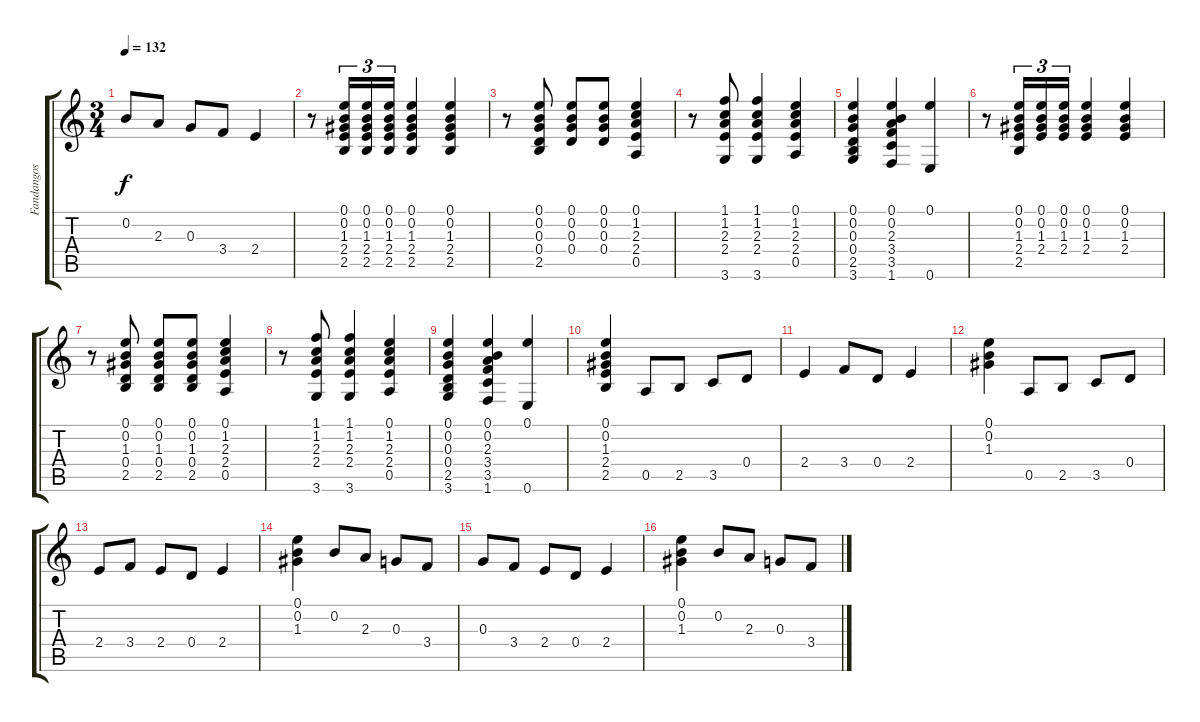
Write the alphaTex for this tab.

\track ("Fandangos     " "Fandangos ") {instrument acousticguitarnylon}
\staff {score tabs}
\tuning (E4 B3 G3 D3 A2 E2) {hide}
\ts (3 4)
\tempo 132
\clef g2
\ks c
0.2.8{dy f} 2.3.8 0.3.8 3.4.8 2.4.4 |
r.8 (0.1 0.2 1.3 2.4 2.5).16{tu (3 2)} (0.1 0.2 1.3 2.4 2.5).16{tu (3 2)} (0.1 0.2 1.3 2.4 2.5).16{tu (3 2)} (0.1 0.2 1.3 2.4 2.5).4 (0.1 0.2 1.3 2.4 2.5).4 |
r.8 (0.1 0.2 0.3 0.4 2.5).8 (0.1 0.2 0.3 0.4).8 (0.1 0.2 0.3 0.4).8 (0.1 1.2 2.3 2.4 0.5).4 |
r.8 (1.1 1.2 2.3 2.4 3.6).8 (1.1 1.2 2.3 2.4 3.6).4 (0.1 1.2 2.3 2.4 0.5).4 |
(0.1 0.2 0.3 0.4 2.5 3.6).4 (0.1 0.2 2.3 3.4 3.5 1.6).4 (0.1 0.6).4 |
r.8 (0.1 0.2 1.3 2.4 2.5).16{tu (3 2)} (0.1 0.2 1.3 2.4).16{tu (3 2)} (0.1 0.2 1.3 2.4).16{tu (3 2)} (0.1 0.2 1.3 2.4).4 (0.1 0.2 1.3 2.4).4 |
r.8 (0.1 0.2 1.3 0.4 2.5).8 (0.1 0.2 1.3 0.4 2.5).8 (0.1 0.2 1.3 0.4 2.5).8 (0.1 1.2 2.3 2.4 0.5).4 |
r.8 (1.1 1.2 2.3 2.4 3.6).8 (1.1 1.2 2.3 2.4 3.6).4 (0.1 1.2 2.3 2.4 0.5).4 |
(0.1 0.2 0.3 0.4 2.5 3.6).4 (0.1 0.2 2.3 3.4 3.5 1.6).4 (0.1 0.6).4 |
(0.1 0.2 1.3 2.4 2.5).4 0.5.8 2.5.8 3.5.8 0.4.8 |
2.4.4 3.4.8 0.4.8 2.4.4 |
(0.1 0.2 1.3).4 0.5.8 2.5.8 3.5.8 0.4.8 |
2.4.8 3.4.8 2.4.8 0.4.8 2.4.4 |
(0.1 0.2 1.3).4 0.2.8 2.3.8 0.3.8 3.4.8 |
0.3.8 3.4.8 2.4.8 0.4.8 2.4.4 |
(0.1 0.2 1.3).4 0.2.8 2.3.8 0.3.8 3.4.8
